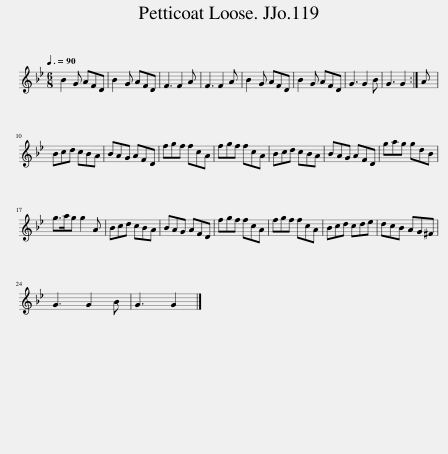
X:1
L:1/8
Q:3/8=90
M:6/8
I:linebreak $
K:Gmin
V:1 treble
V:1
 B2 G AFD | B2 G AFD | F3 F2 A | F3 F2 A | B2 G AFD | %5
 B2 G AFD | G3 G2 B | G3 G2 :| A |$ Bcd cBA | %10
 BAG AFD | fgf fcA | fgf fcA | Bcd cBA | BAG AFD | %15
 gag gdB |$ g>ag g2 A | Bcd cBA | BAG AFD | fgf fcA | %20
 fgf fcA | Bcd cde | dcB AG^F |$ G3 G2 B | G3 G2 |] %25
